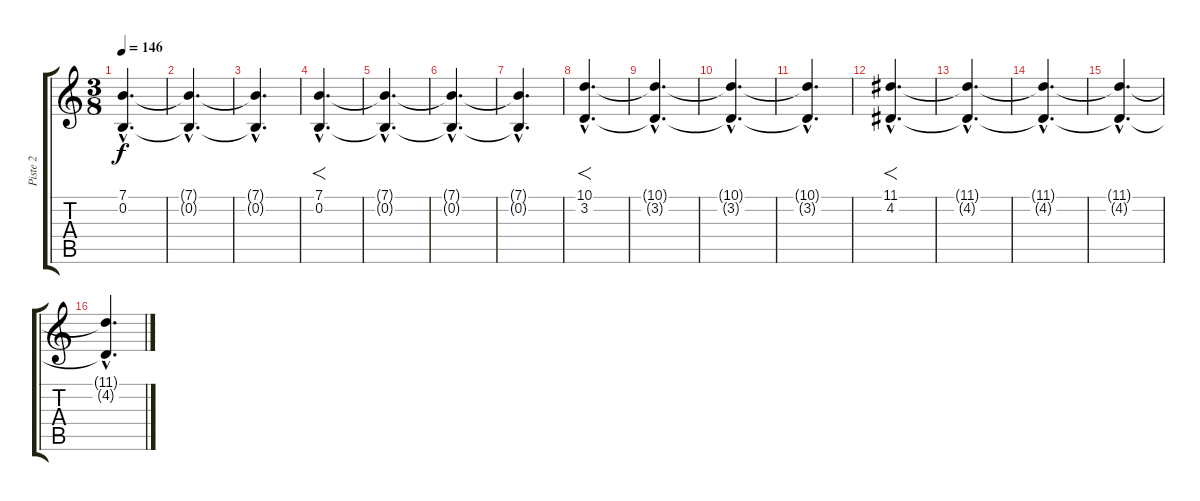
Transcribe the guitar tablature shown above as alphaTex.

\track ("Piste 2" "Piste 2") {instrument pad1newage}
\staff {score tabs}
\tuning (E4 B3 G3 E3 B2 E2) {hide}
\ts (3 8)
\tempo 146
\clef g2
\ks c
(7.1{hac t} 0.2{hac t}).4{d dy f} |
(7.1{hac t} 0.2{hac t}).4{d} |
(7.1{hac t} 0.2{hac t}).4{d} |
(7.1{hac} 0.2{hac}).4{f d} |
(7.1{hac t} 0.2{hac t}).4{d} |
(7.1{hac t} 0.2{hac t}).4{d} |
(7.1{hac t} 0.2{hac t}).4{d} |
(10.1{hac} 3.2{hac}).4{f d} |
(10.1{hac t} 3.2{hac t}).4{d} |
(10.1{hac t} 3.2{hac t}).4{d} |
(10.1{hac t} 3.2{hac t}).4{d} |
(11.1{hac} 4.2{hac}).4{f d} |
(11.1{hac t} 4.2{hac t}).4{d} |
(11.1{hac t} 4.2{hac t}).4{d} |
(11.1{hac t} 4.2{hac t}).4{d} |
(11.1{hac t} 4.2{hac t}).4{d}
